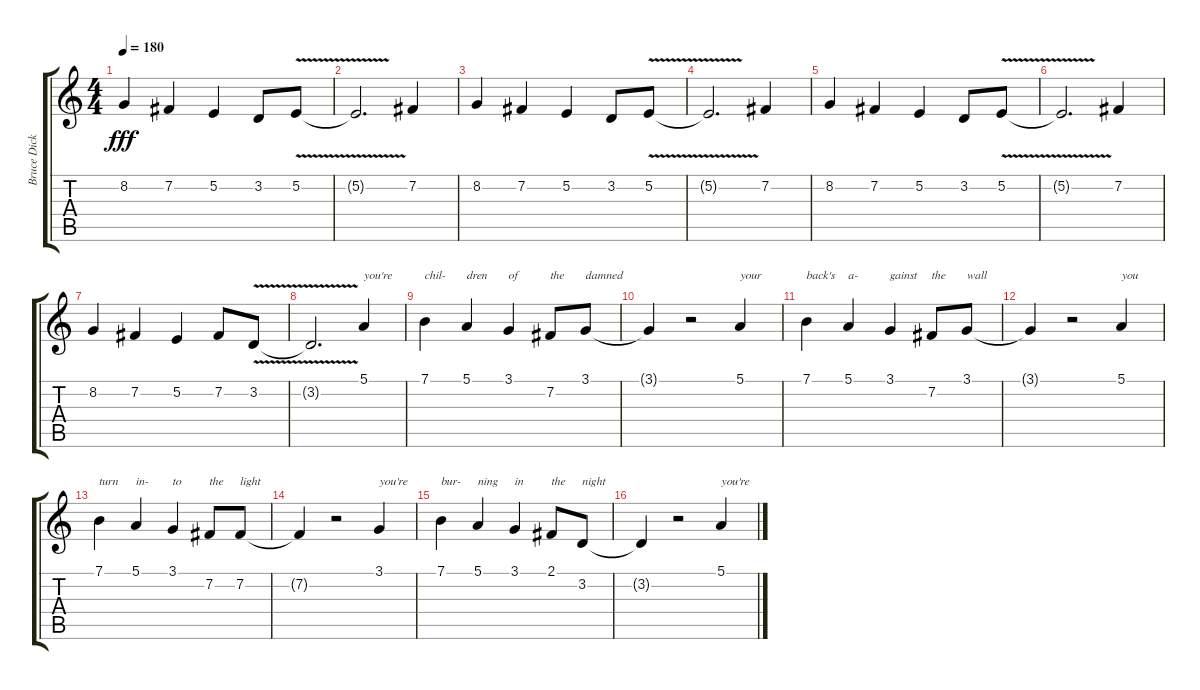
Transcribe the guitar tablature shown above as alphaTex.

\track ("Bruce Dickinson - Vocals" "Bruce Dick") {instrument lead6voice}
\staff {score tabs}
\tuning (E4 B3 G3 D3 A2 E2) {hide}
\ts (4 4)
\tempo 180
\clef g2
\ks c
8.2.4{dy fff} 7.2.4 5.2.4 3.2.8 5.2{v}.8 |
5.2{t}.2{d} 7.2.4 |
8.2.4 7.2.4 5.2.4 3.2.8 5.2{v}.8 |
5.2{t}.2{d} 7.2.4 |
8.2.4 7.2.4 5.2.4 3.2.8 5.2{v}.8 |
5.2{t}.2{d} 7.2.4 |
8.2.4 7.2.4 5.2.4 7.2.8 3.2{v}.8 |
3.2{t}.2{d} 5.1.4{txt "you're"} |
7.1.4{txt "chil-"} 5.1.4{txt "dren"} 3.1.4{txt "of"} 7.2.8{txt "the"} 3.1.8{txt "damned"} |
3.1{t}.4 r.2 5.1.4{txt "your"} |
7.1.4{txt "back's"} 5.1.4{txt "a-"} 3.1.4{txt "gainst"} 7.2.8{txt "the"} 3.1.8{txt "wall"} |
3.1{t}.4 r.2 5.1.4{txt "you"} |
7.1.4{txt "turn"} 5.1.4{txt "in-"} 3.1.4{txt "to"} 7.2.8{txt "the"} 7.2.8{txt "light"} |
7.2{t}.4 r.2 3.1.4{txt "you're"} |
7.1.4{txt "bur-"} 5.1.4{txt "ning"} 3.1.4{txt "in"} 2.1.8{txt "the"} 3.2.8{txt "night"} |
3.2{t}.4 r.2 5.1.4{txt "you're"}
